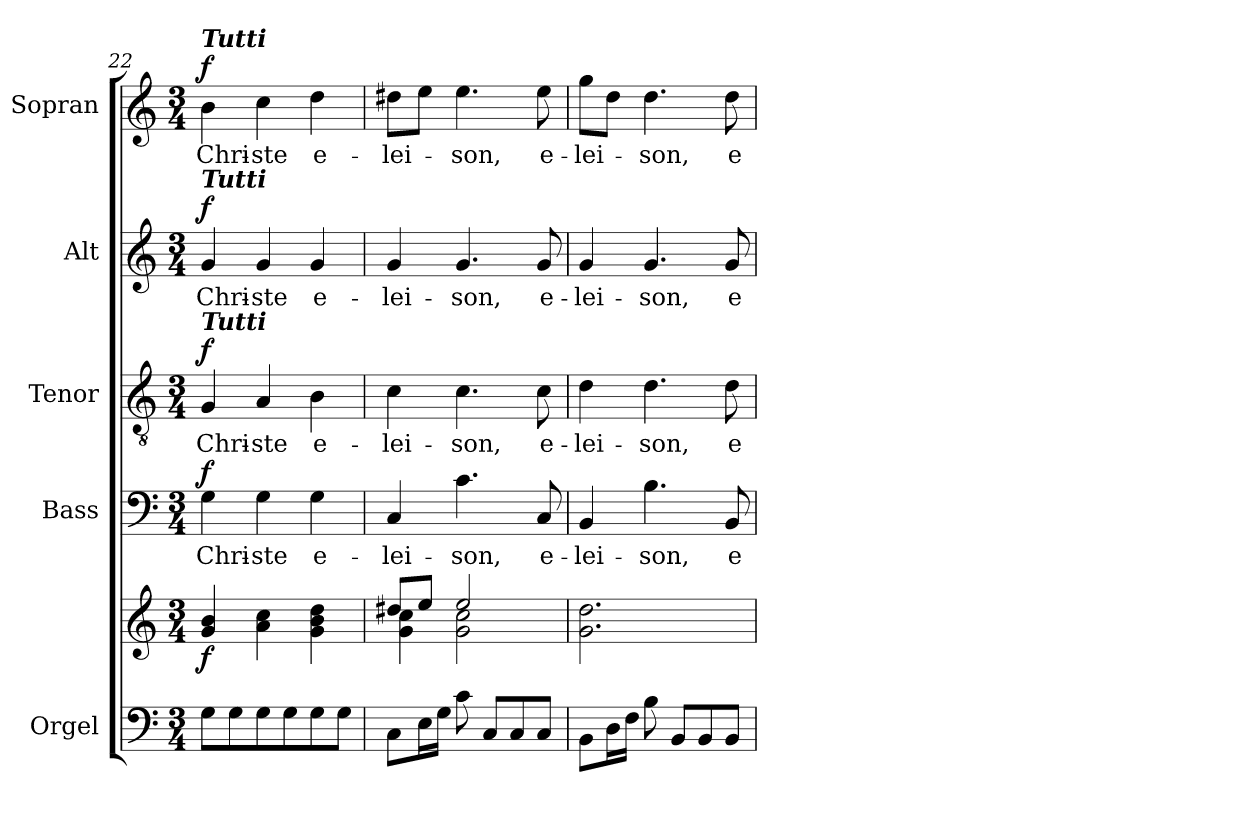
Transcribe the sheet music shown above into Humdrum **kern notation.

**kern	**kern	**dynam	**kern	**text	**dynam	**kern	**text	**dynam	**kern	**text	**dynam	**kern	**text	**dynam
*part5	*part5	*part5	*part4	*part4	*part4	*part3	*part3	*part3	*part2	*part2	*part2	*part1	*part1	*part1
*staff6	*staff5	*staff5/6	*staff4	*staff4	*staff4	*staff3	*staff3	*staff3	*staff2	*staff2	*staff2	*staff1	*staff1	*staff1
*I"Orgel	*	*	*I"Bass	*	*	*I"Tenor	*	*	*I"Alt	*	*	*I"Sopran	*	*
*I'Org.	*	*	*I'B.	*	*	*I'T.	*	*	*I'A.	*	*	*I'S.	*	*
*clefF4	*clefG2	*	*clefF4	*	*	*clefGv2	*	*	*clefG2	*	*	*clefG2	*	*
*k[]	*k[]	*	*k[]	*	*	*k[]	*	*	*k[]	*	*	*k[]	*	*
*C:	*C:	*	*C:	*	*	*C:	*	*	*C:	*	*	*C:	*	*
*M3/4	*M3/4	*	*M3/4	*	*	*M3/4	*	*	*M3/4	*	*	*M3/4	*	*
=22	=22	=22	=22	=22	=22	=22	=22	=22	=22	=22	=22	=22	=22	=22
!	!	!	!	!	!	!	!	!	!	!	!	!LO:TX:a:Bi:t=Tutti	!	!
!	!	!	!	!	!	!	!	!	!LO:TX:a:Bi:t=Tutti	!	!	!	!	!
!	!	!	!	!	!	!LO:TX:a:Bi:t=Tutti	!	!	!	!	!	!	!	!
!	!	!LO:DY:b	!	!LO:LY:b	!LO:DY:a	!	!LO:LY:b	!LO:DY:a	!	!LO:LY:b	!LO:DY:a	!	!LO:LY:b	!LO:DY:a
8G\L	4g/ 4b/	f	4G\	Chri-	f	4G/	Chri-	f	4g/	Chri-	f	4b\	Chri-	f
8G\	.	.	.	.	.	.	.	.	.	.	.	.	.	.
!	!	!	!	!LO:LY:b	!	!	!LO:LY:b	!	!	!LO:LY:b	!	!	!LO:LY:b	!
8G\	4a\ 4cc\	.	4G\	-ste	.	4A/	-ste	.	4g/	-ste	.	4cc\	-ste	.
8G\	.	.	.	.	.	.	.	.	.	.	.	.	.	.
!	!	!	!	!LO:LY:b	!	!	!LO:LY:b	!	!	!LO:LY:b	!	!	!LO:LY:b	!
8G\	4g\ 4b\ 4dd\	.	4G\	e-	.	4B\	e-	.	4g/	e-	.	4dd\	e-	.
8G\J	.	.	.	.	.	.	.	.	.	.	.	.	.	.
=23	=23	=23	=23	=23	=23	=23	=23	=23	=23	=23	=23	=23	=23	=23
*	*^	*	*	*	*	*	*	*	*	*	*	*	*	*
!	!	!	!	!	!LO:LY:b	!	!	!LO:LY:b	!	!	!LO:LY:b	!	!	!LO:LY:b	!
8C\L	8dd#X/L	4g\ 4cc\	.	4C/	-lei-	.	4c\	-lei-	.	4g/	-lei-	.	8dd#X\L	-lei-	.
16E\L	8ee/J	.	.	.	.	.	.	.	.	.	.	.	8ee\J	.	.
16G\JJ	.	.	.	.	.	.	.	.	.	.	.	.	.	.	.
!	!	!	!	!	!LO:LY:b	!	!	!LO:LY:b	!	!	!LO:LY:b	!	!	!LO:LY:b	!
8c\	2ee/	2g\ 2cc\	.	4.c\	-son,	.	4.c\	-son,	.	4.g/	-son,	.	4.ee\	-son,	.
8C/L	.	.	.	.	.	.	.	.	.	.	.	.	.	.	.
8C/	.	.	.	.	.	.	.	.	.	.	.	.	.	.	.
!	!	!	!	!	!LO:LY:b	!	!	!LO:LY:b	!	!	!LO:LY:b	!	!	!LO:LY:b	!
8C/J	.	.	.	8C/	e-	.	8c\	e-	.	8g/	e-	.	8ee\	e-	.
*	*v	*v	*	*	*	*	*	*	*	*	*	*	*	*	*
=24	=24	=24	=24	=24	=24	=24	=24	=24	=24	=24	=24	=24	=24	=24
!	!	!	!	!LO:LY:b	!	!	!LO:LY:b	!	!	!LO:LY:b	!	!	!LO:LY:b	!
8BB\L	2.g\ 2.dd\	.	4BB/	-lei-	.	4d\	-lei-	.	4g/	-lei-	.	8gg\L	-lei-	.
16D\L	.	.	.	.	.	.	.	.	.	.	.	8dd\J	.	.
16F\JJ	.	.	.	.	.	.	.	.	.	.	.	.	.	.
!	!	!	!	!LO:LY:b	!	!	!LO:LY:b	!	!	!LO:LY:b	!	!	!LO:LY:b	!
8B\	.	.	4.B\	-son,	.	4.d\	-son,	.	4.g/	-son,	.	4.dd\	-son,	.
8BB/L	.	.	.	.	.	.	.	.	.	.	.	.	.	.
8BB/	.	.	.	.	.	.	.	.	.	.	.	.	.	.
!	!	!	!	!LO:LY:b	!	!	!LO:LY:b	!	!	!LO:LY:b	!	!	!LO:LY:b	!
8BB/J	.	.	8BB/	e-	.	8d\	e-	.	8g/	e-	.	8dd\	e-	.
=	=	=	=	=	=	=	=	=	=	=	=	=	=	=
*-	*-	*-	*-	*-	*-	*-	*-	*-	*-	*-	*-	*-	*-	*-
